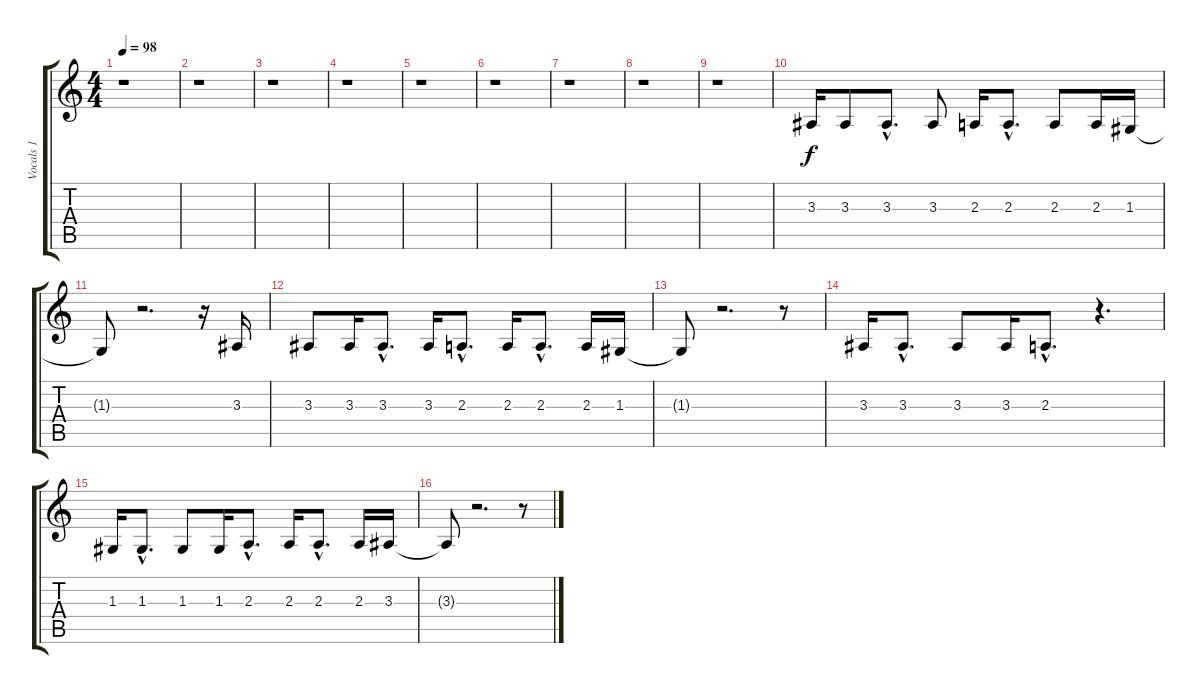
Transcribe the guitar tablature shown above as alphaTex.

\track ("Vocals 1" "Vocals 1") {instrument brightacousticpiano}
\staff {score tabs}
\tuning (E4 B3 G3 D3 A2 E2) {hide}
\ts (4 4)
\tempo 98
\clef g2
\ks c
r.1{dy f} |
r.1 |
r.1 |
r.1 |
r.1 |
r.1 |
r.1 |
r.1 |
r.1 |
3.3.16 3.3.8 3.3{hac}.8{d} 3.3.8 2.3.16 2.3{hac}.8{d} 2.3.8 2.3.16 1.3.16 |
1.3{t}.8 r.2{d} r.16 3.3.16 |
3.3.8 3.3.16 3.3{hac}.8{d} 3.3.16 2.3{hac}.8{d} 2.3.16 2.3{hac}.8{d} 2.3.16 1.3.16 |
1.3{t}.8 r.2{d} r.8 |
3.3.16 3.3{hac}.8{d} 3.3.8 3.3.16 2.3{hac}.8{d} r.4{d} |
1.3.16 1.3{hac}.8{d} 1.3.8 1.3.16 2.3{hac}.8{d} 2.3.16 2.3{hac}.8{d} 2.3.16 3.3.16 |
3.3{t}.8 r.2{d} r.8
